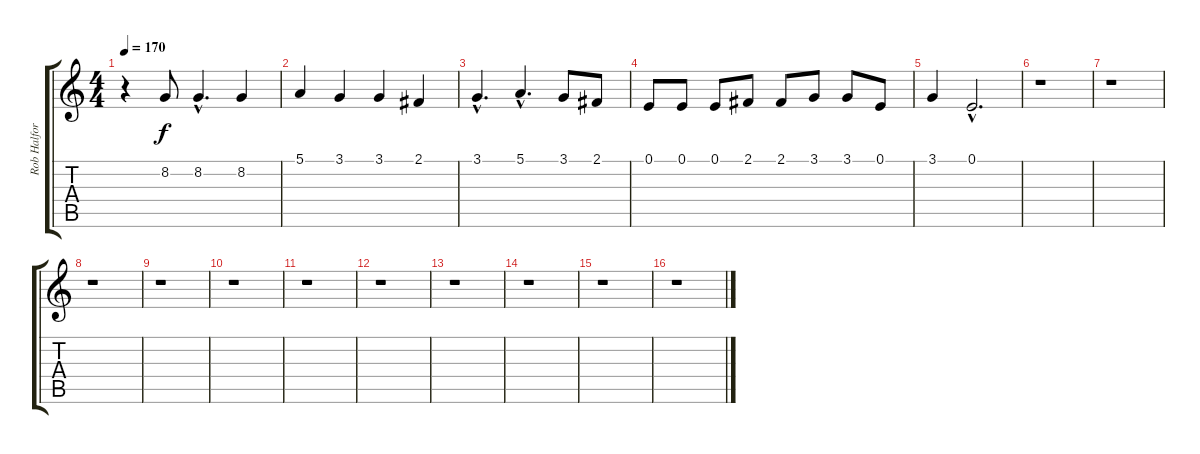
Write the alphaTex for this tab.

\track ("Rob Halford" "Rob Halfor") {instrument lead2sawtooth}
\staff {score tabs}
\tuning (E4 B3 G3 D3 A2 E2) {hide}
\ts (4 4)
\tempo 170
\clef g2
\ks c
r.4{dy f} 8.2.8 8.2{hac}.4{d} 8.2.4 |
5.1.4 3.1.4 3.1.4 2.1.4 |
3.1{hac}.4{d} 5.1{hac}.4{d} 3.1.8 2.1.8 |
0.1.8 0.1.8 0.1.8 2.1.8 2.1.8 3.1.8 3.1.8 0.1.8 |
3.1.4 0.1{hac}.2{d} |
r.1 |
r.1 |
r.1 |
r.1 |
r.1 |
r.1 |
r.1 |
r.1 |
r.1 |
r.1 |
r.1
